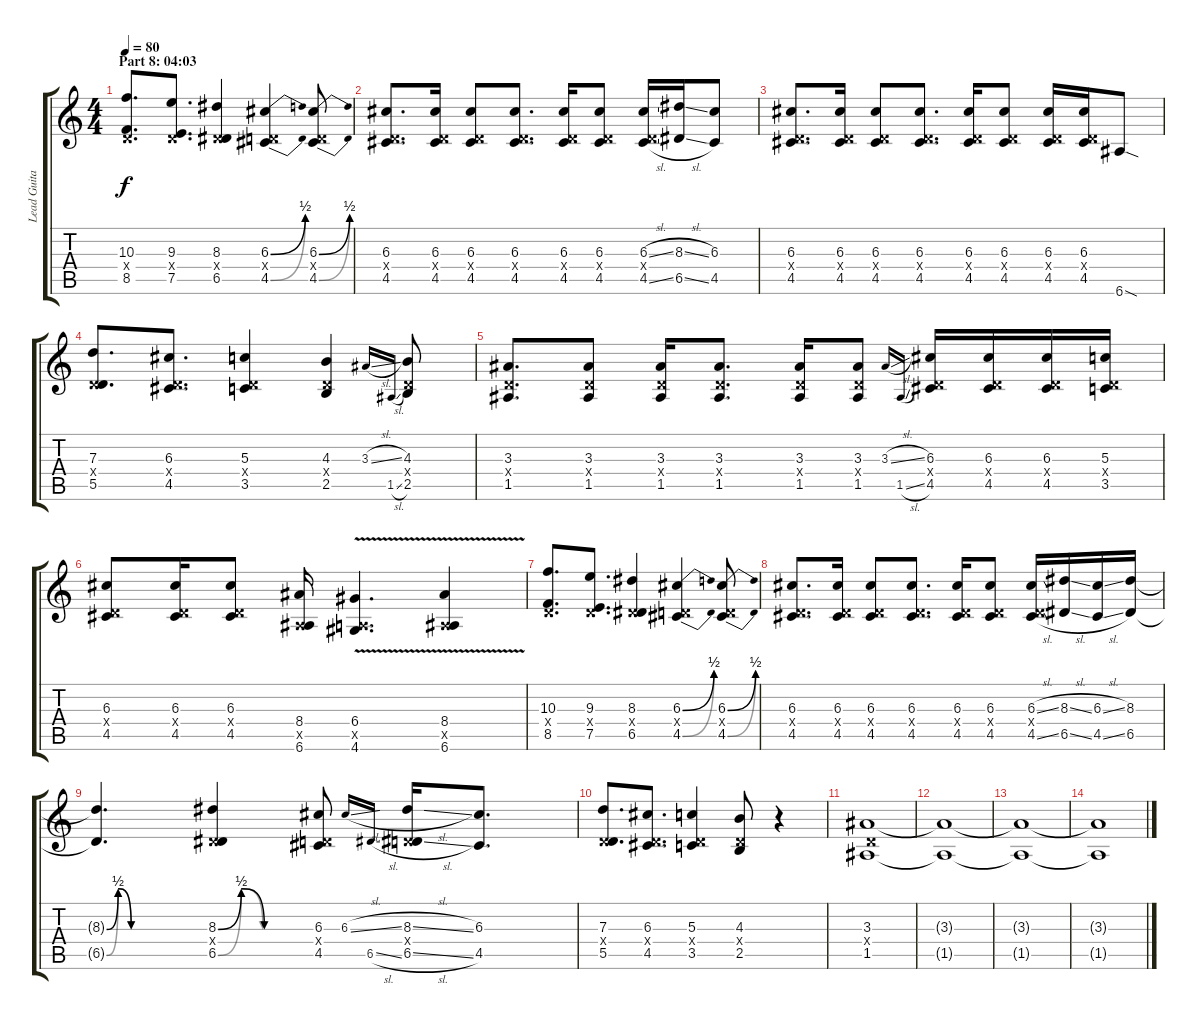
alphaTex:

\track ("Lead Guitar 2 (Distortion)" "Lead Guita") {instrument overdrivenguitar}
\staff {score tabs}
\tuning (E4 B3 G3 D3 A2 E2) {hide}
\ts (4 4)
\section ("" "Part 8: 04:03")
\tempo 80
\clef g2
\ks c
(10.3 0.4{x} 8.5).8{d dy f volume 11} (9.3 0.4{x} 7.5).8{d} (8.3 0.4{x} 6.5).4 (6.3{be (bend 0 0 60 2)} 0.4{x} 4.5{be (bend 0 0 60 2)}).4 (6.3{be (bend 0 0 60 2)} 0.4{x} 4.5{be (bend 0 0 60 2)}).8 |
(6.3 0.4{x} 4.5).8{d} (6.3 0.4{x} 4.5).16 (6.3 0.4{x} 4.5).8 (6.3 0.4{x} 4.5).8{d} (6.3 0.4{x} 4.5).16 (6.3 0.4{x} 4.5).8 (6.3{sl} 0.4{x} 4.5{sl}).16 (8.3{sl} 6.5{sl}).16 (6.3 4.5).8 |
(6.3 0.4{x} 4.5).8{d} (6.3 0.4{x} 4.5).16 (6.3 0.4{x} 4.5).8 (6.3 0.4{x} 4.5).8{d} (6.3 0.4{x} 4.5).16 (6.3 0.4{x} 4.5).8 (6.3 0.4{x} 4.5).16 (6.3 0.4{x} 4.5).16 6.6{sod}.8 |
(7.3 0.4{x} 5.5).8{d} (6.3 0.4{x} 4.5).8{d} (5.3 0.4{x} 3.5).4 (4.3 0.4{x} 2.5).4 3.3{sl}.16{gr onbeat} 1.5{sl}.16{gr onbeat} (4.3 0.4{x} 2.5).8 |
(3.3 0.4{x} 1.5).8{d} (3.3 0.4{x} 1.5).8 (3.3 0.4{x} 1.5).16 (3.3 0.4{x} 1.5).8{d} (3.3 0.4{x} 1.5).16 (3.3 0.4{x} 1.5).8 3.3{sl}.16{gr onbeat} 1.5{sl}.16{gr onbeat} (6.3 0.4{x} 4.5).16 (6.3 0.4{x} 4.5).16 (6.3 0.4{x} 4.5).16 (5.3 0.4{x} 3.5).16 |
(6.3 0.4{x} 4.5).8 (6.3 0.4{x} 4.5).16 (6.3 0.4{x} 4.5).8 (8.4 0.5{x} 6.6).16 (6.4{v} 0.5{x} 4.6{v}).4{d} (8.4{v} 0.5{x} 6.6{v}).4 |
(10.3 0.4{x} 8.5).8{d} (9.3 0.4{x} 7.5).8{d} (8.3 0.4{x} 6.5).4 (6.3{be (bend 0 0 60 2)} 0.4{x} 4.5{be (bend 0 0 60 2)}).4 (6.3{be (bend 0 0 60 2)} 0.4{x} 4.5{be (bend 0 0 60 2)}).8 |
(6.3 0.4{x} 4.5).8{d} (6.3 0.4{x} 4.5).16 (6.3 0.4{x} 4.5).8 (6.3 0.4{x} 4.5).8{d} (6.3 0.4{x} 4.5).16 (6.3 0.4{x} 4.5).8 (6.3{sl} 0.4{x} 4.5{sl}).16 (8.3{sl} 6.5{sl}).16 (6.3{sl} 4.5{sl}).16 (8.3 6.5).16 |
(8.3{be (custom 0 0 7 2 15 0 60 0) t} 6.5{be (custom 0 0 7 2 15 0 60 0) t}).4{d} (8.3{be (custom 0 0 15 2 30 0 60 0)} 0.4{x} 6.5{be (custom 0 0 15 2 29 0 60 0)}).4 (6.3 0.4{x} 4.5).8 6.3{sl}.16{gr onbeat} 6.5{sl}.16{gr onbeat} (8.3{sl} 0.4{x} 6.5{sl}).16 (6.3 4.5).8{d} |
(7.3 0.4{x} 5.5).8{d} (6.3 0.4{x} 4.5).8{d} (5.3 0.4{x} 3.5).4 (4.3 0.4{x} 2.5).8 r.4 |
(3.3 0.4{x} 1.5).1{volume 0} |
(3.3{t} 1.5{t}).1 |
(3.3{t} 1.5{t}).1 |
(3.3{t} 1.5{t}).1
